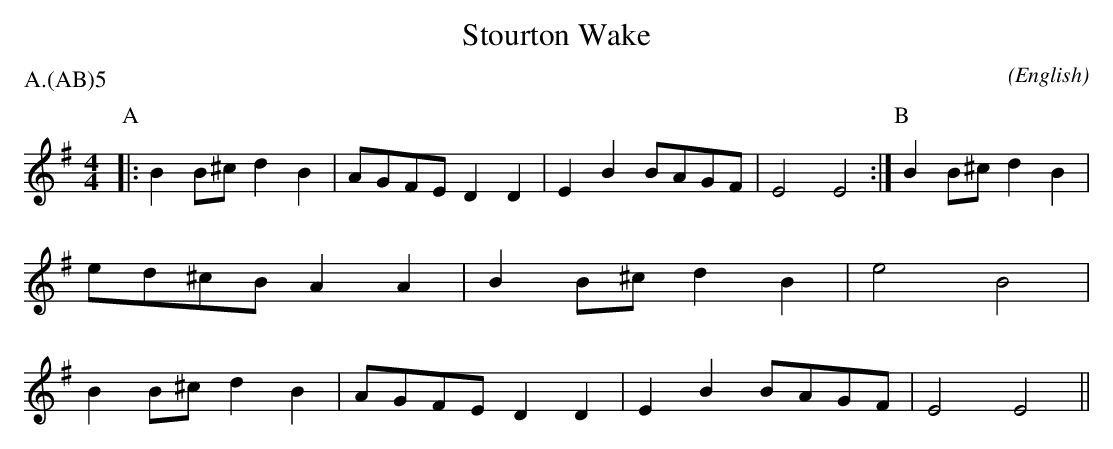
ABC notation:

X:1
T:Stourton Wake
M:4/4
C:
O:English
P:A.(AB)5
K:Em
P:A
|: B2  B^c  d2  B2 | AGFE   D2  D2  |  E2 B2  BAGF    | E4    E4    :|\
P:B
   B2  B^c  d2  B2 | ed^cB  A2  A2  |  B2 B^c d2  B2  | e4    B4    |\
   B2  B^c  d2  B2 | AGFE   D2  D2  |  E2 B2  BAGF    | E4    E4    ||
